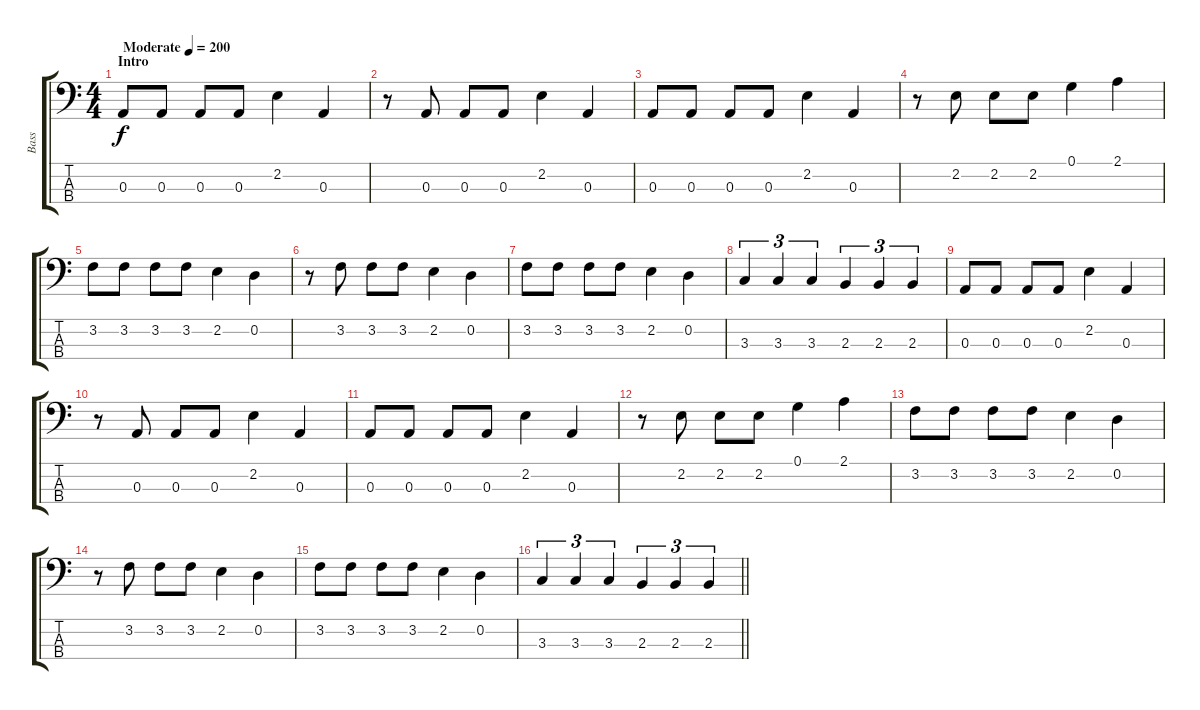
\track ("Bass" "Bass") {instrument slapbass1}
\staff {score tabs}
\tuning (G2 D2 A1 E1) {hide}
\ts (4 4)
\section ("" "Intro")
\tempo (200 "Moderate")
\clef f4
\ks c
0.3.8{dy f instrument slapbass1} 0.3.8 0.3.8 0.3.8 2.2.4 0.3.4 |
r.8 0.3.8 0.3.8 0.3.8 2.2.4 0.3.4 |
0.3.8 0.3.8 0.3.8 0.3.8 2.2.4 0.3.4 |
r.8 2.2.8 2.2.8 2.2.8 0.1.4 2.1.4 |
3.2.8 3.2.8 3.2.8 3.2.8 2.2.4 0.2.4 |
r.8 3.2.8 3.2.8 3.2.8 2.2.4 0.2.4 |
3.2.8 3.2.8 3.2.8 3.2.8 2.2.4 0.2.4 |
3.3.4{tu (3 2)} 3.3.4{tu (3 2)} 3.3.4{tu (3 2)} 2.3.4{tu (3 2)} 2.3.4{tu (3 2)} 2.3.4{tu (3 2)} |
0.3.8 0.3.8 0.3.8 0.3.8 2.2.4 0.3.4 |
r.8 0.3.8 0.3.8 0.3.8 2.2.4 0.3.4 |
0.3.8 0.3.8 0.3.8 0.3.8 2.2.4 0.3.4 |
r.8 2.2.8 2.2.8 2.2.8 0.1.4 2.1.4 |
3.2.8 3.2.8 3.2.8 3.2.8 2.2.4 0.2.4 |
r.8 3.2.8 3.2.8 3.2.8 2.2.4 0.2.4 |
3.2.8 3.2.8 3.2.8 3.2.8 2.2.4 0.2.4 |
\barLineRight lightlight
3.3.4{tu (3 2)} 3.3.4{tu (3 2)} 3.3.4{tu (3 2)} 2.3.4{tu (3 2)} 2.3.4{tu (3 2)} 2.3.4{tu (3 2)}
